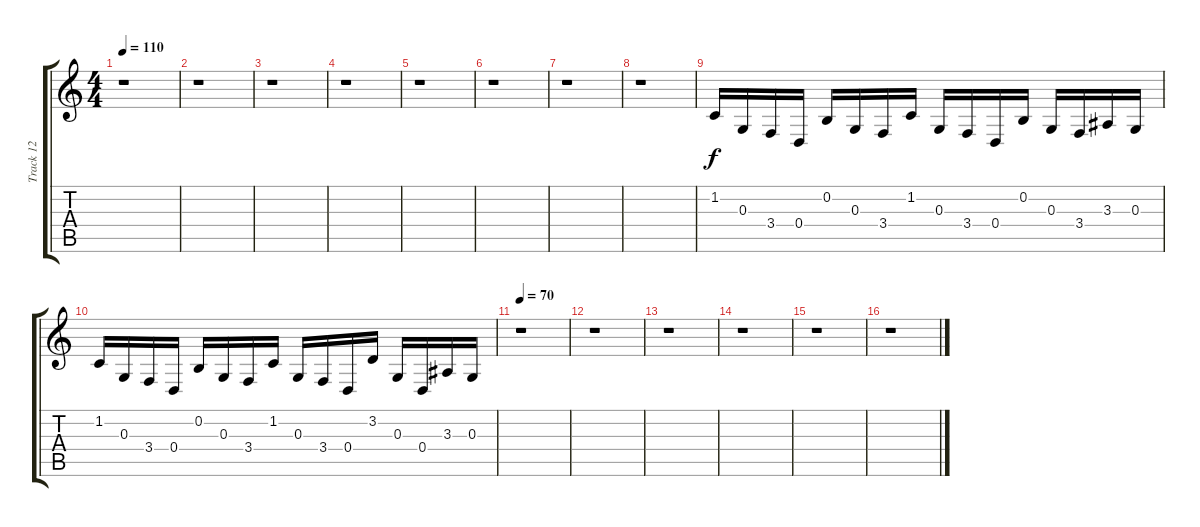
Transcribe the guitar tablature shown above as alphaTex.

\track ("Track 12" "Track 12") {instrument pad3polysynth}
\staff {score tabs}
\tuning (E4 B3 G3 D3 A2 E2) {hide}
\ts (4 4)
\tempo 110
\clef g2
\ks c
r.1{dy f} |
r.1 |
r.1 |
r.1 |
r.1 |
r.1 |
r.1 |
r.1 |
1.2.16 0.3.16 3.4.16 0.4.16 0.2.16 0.3.16 3.4.16 1.2.16 0.3.16 3.4.16 0.4.16 0.2.16 0.3.16 3.4.16 3.3.16 0.3.16 |
1.2.16 0.3.16 3.4.16 0.4.16 0.2.16 0.3.16 3.4.16 1.2.16 0.3.16 3.4.16 0.4.16 3.2.16 0.3.16 0.4.16 3.3.16 0.3.16 |
\tempo 70
r.1 |
r.1 |
r.1 |
r.1 |
r.1 |
r.1
